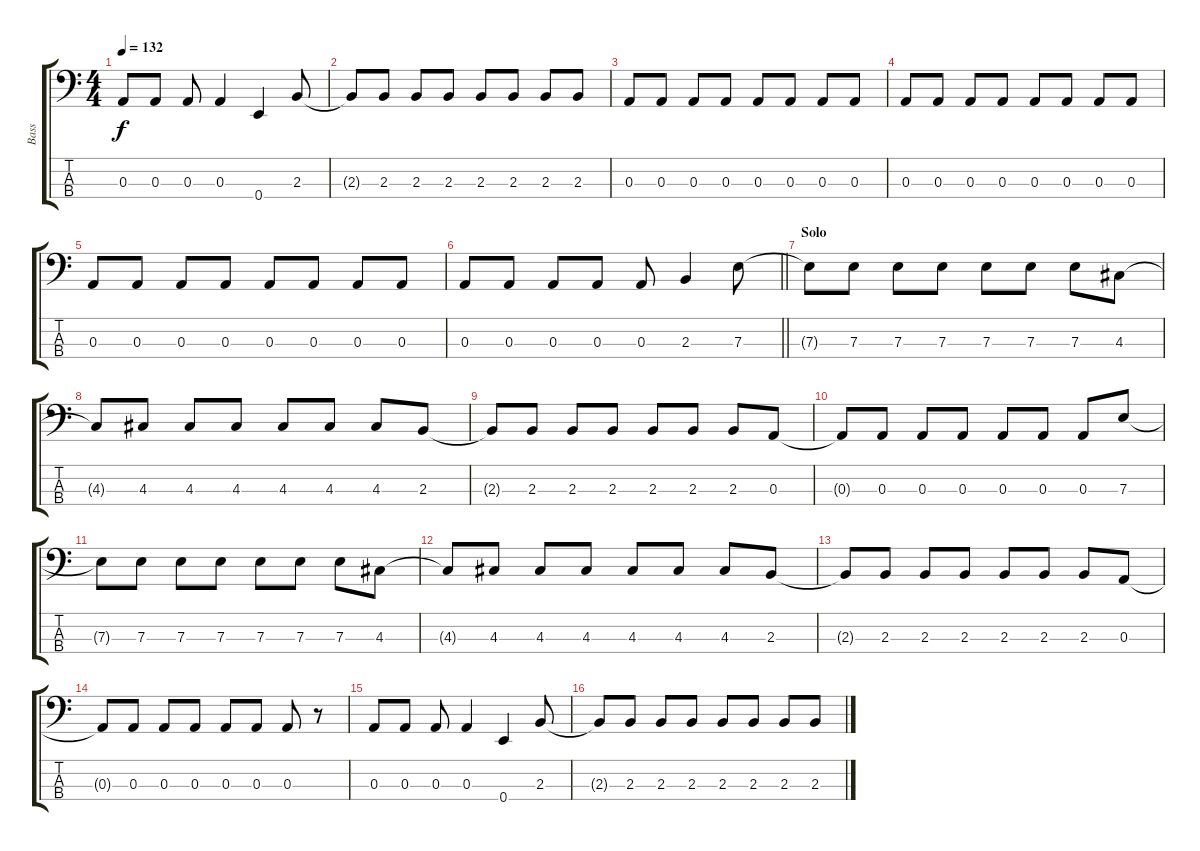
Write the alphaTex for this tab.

\track ("Bass" "Bass") {instrument electricbasspick}
\staff {score tabs}
\tuning (G2 D2 A1 E1) {hide}
\ts (4 4)
\tempo 132
\clef f4
\ks c
0.3.8{dy f} 0.3.8 0.3.8 0.3.4 0.4.4 2.3.8 |
2.3{t}.8 2.3.8 2.3.8 2.3.8 2.3.8 2.3.8 2.3.8 2.3.8 |
0.3.8 0.3.8 0.3.8 0.3.8 0.3.8 0.3.8 0.3.8 0.3.8 |
0.3.8 0.3.8 0.3.8 0.3.8 0.3.8 0.3.8 0.3.8 0.3.8 |
0.3.8 0.3.8 0.3.8 0.3.8 0.3.8 0.3.8 0.3.8 0.3.8 |
\barLineRight lightlight
0.3.8 0.3.8 0.3.8 0.3.8 0.3.8 2.3.4 7.3.8 |
\section ("" "Solo")
7.3{t}.8 7.3.8 7.3.8 7.3.8 7.3.8 7.3.8 7.3.8 4.3.8 |
4.3{t}.8 4.3.8 4.3.8 4.3.8 4.3.8 4.3.8 4.3.8 2.3.8 |
2.3{t}.8 2.3.8 2.3.8 2.3.8 2.3.8 2.3.8 2.3.8 0.3.8 |
0.3{t}.8 0.3.8 0.3.8 0.3.8 0.3.8 0.3.8 0.3.8 7.3.8 |
7.3{t}.8 7.3.8 7.3.8 7.3.8 7.3.8 7.3.8 7.3.8 4.3.8 |
4.3{t}.8 4.3.8 4.3.8 4.3.8 4.3.8 4.3.8 4.3.8 2.3.8 |
2.3{t}.8 2.3.8 2.3.8 2.3.8 2.3.8 2.3.8 2.3.8 0.3.8 |
0.3{t}.8 0.3.8 0.3.8 0.3.8 0.3.8 0.3.8 0.3.8 r.8 |
0.3.8 0.3.8 0.3.8 0.3.4 0.4.4 2.3.8 |
2.3{t}.8 2.3.8 2.3.8 2.3.8 2.3.8 2.3.8 2.3.8 2.3.8
